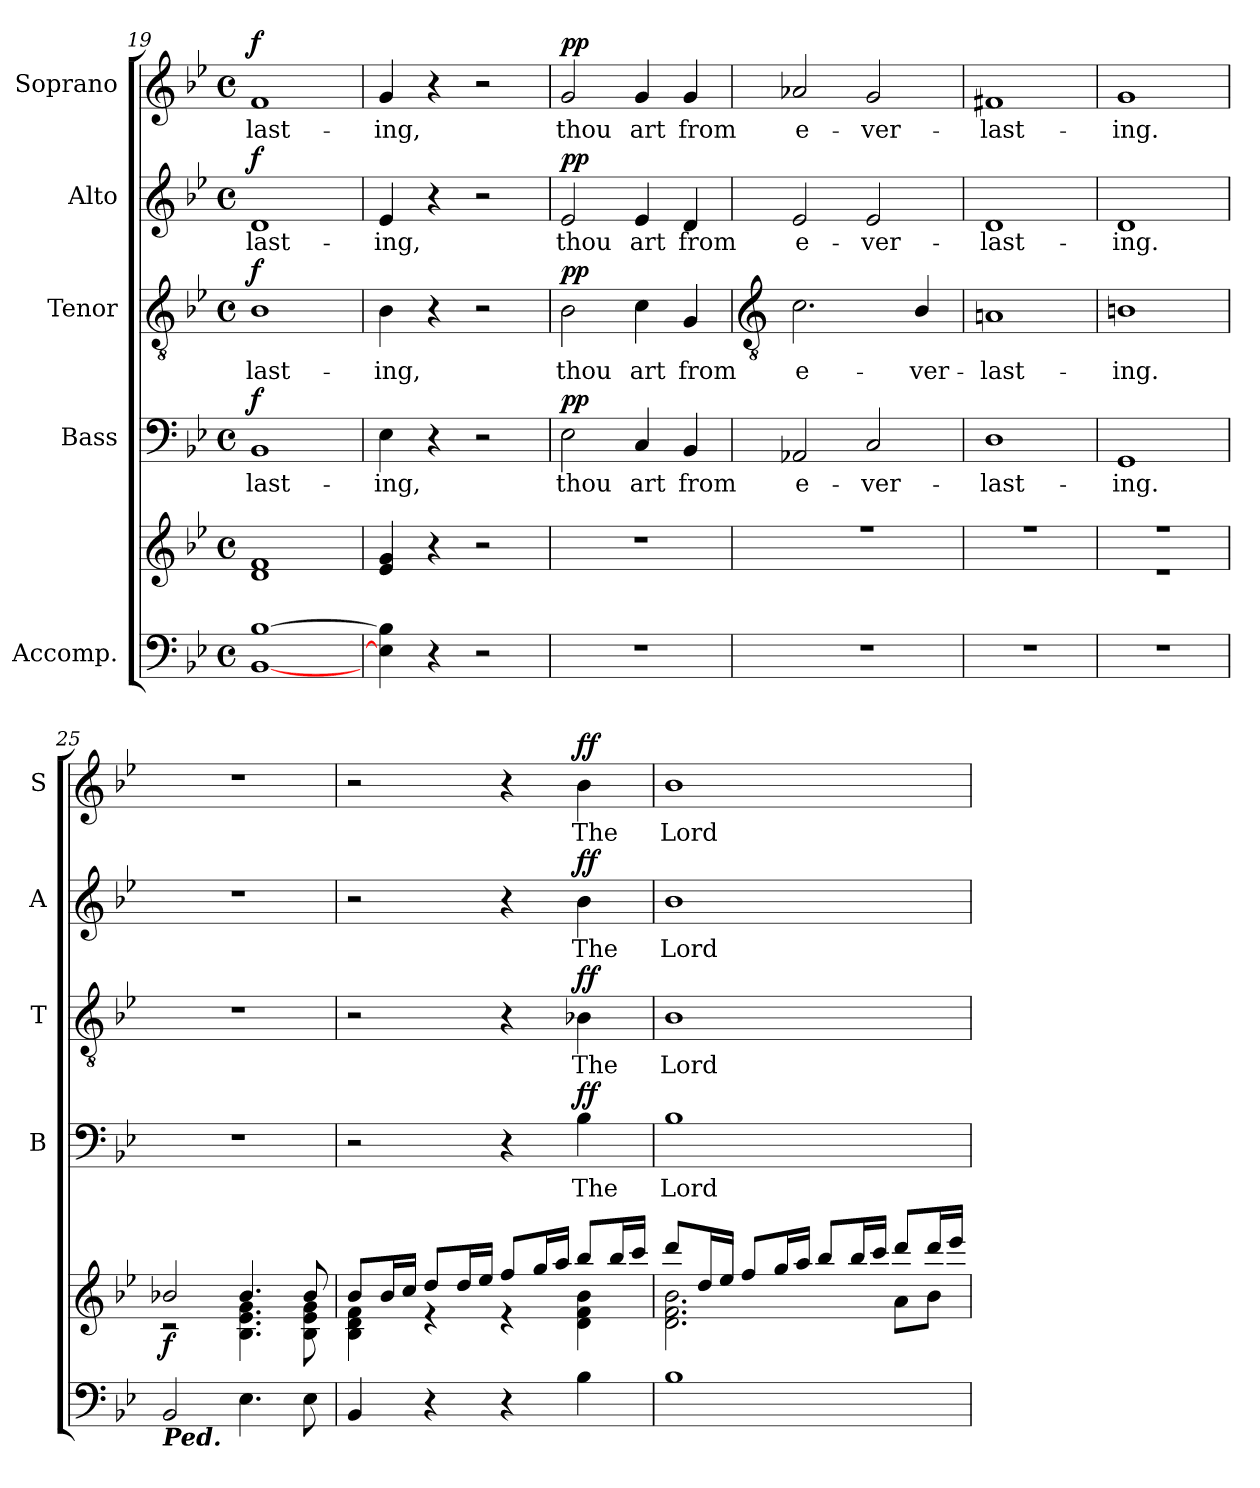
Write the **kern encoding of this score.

**kern	**kern	**dynam	**kern	**text	**dynam	**kern	**text	**dynam	**kern	**text	**dynam	**kern	**text	**dynam
*part5	*part5	*part5	*part4	*part4	*part4	*part3	*part3	*part3	*part2	*part2	*part2	*part1	*part1	*part1
*staff6	*staff5	*staff5/6	*staff4	*staff4	*staff4	*staff3	*staff3	*staff3	*staff2	*staff2	*staff2	*staff1	*staff1	*staff1
*I"Accomp.	*	*	*I"Bass	*	*	*I"Tenor	*	*	*I"Alto	*	*	*I"Soprano	*	*
*	*	*	*I'B	*	*	*I'T	*	*	*I'A	*	*	*I'S	*	*
*clefF4	*clefG2	*	*clefF4	*	*	*clefGv2	*	*	*clefG2	*	*	*clefG2	*	*
*k[b-e-]	*k[b-e-]	*	*k[b-e-]	*	*	*k[b-e-]	*	*	*k[b-e-]	*	*	*k[b-e-]	*	*
*B-:	*B-:	*	*B-:	*	*	*B-:	*	*	*B-:	*	*	*B-:	*	*
*M4/4	*M4/4	*	*M4/4	*	*	*M4/4	*	*	*M4/4	*	*	*M4/4	*	*
*met(c)	*met(c)	*	*met(c)	*	*	*met(c)	*	*	*met(c)	*	*	*met(c)	*	*
=19	=19	=19	=19	=19	=19	=19	=19	=19	=19	=19	=19	=19	=19	=19
!	!	!	!	!LO:LY:b	!LO:DY:b	!	!LO:LY:b	!LO:DY:b	!	!LO:LY:b	!LO:DY:b	!	!LO:LY:b	!LO:DY:b
[1BB- [1B-	1d 1f	.	1BB-	last-	f	1B-	last-	f	1d	last-	f	1f	last-	f
=20	=20	=20	=20	=20	=20	=20	=20	=20	=20	=20	=20	=20	=20	=20
!	!	!	!	!LO:LY:b	!	!	!LO:LY:b	!	!	!LO:LY:b	!	!	!LO:LY:b	!
4E-] 4B-]	4e- 4g	.	4E-	-ing,	.	4B-	-ing,	.	4e-	-ing,	.	4g	-ing,	.
4r	4r	.	4r	.	.	4r	.	.	4r	.	.	4r	.	.
2r	2r	.	2r	.	.	2r	.	.	2r	.	.	2r	.	.
=21	=21	=21	=21	=21	=21	=21	=21	=21	=21	=21	=21	=21	=21	=21
!	!	!	!	!LO:LY:b	!LO:DY:b	!	!LO:LY:b	!LO:DY:b	!	!LO:LY:b	!LO:DY:b	!	!LO:LY:b	!LO:DY:b
1r	1r	.	2E-	thou	pp	2B-	thou	pp	2e-	thou	pp	2g	thou	pp
!	!	!	!	!LO:LY:b	!	!	!LO:LY:b	!	!	!LO:LY:b	!	!	!LO:LY:b	!
.	.	.	4C	art	.	4c	art	.	4e-	art	.	4g	art	.
!	!	!	!	!LO:LY:b	!	!	!LO:LY:b	!	!	!LO:LY:b	!	!	!LO:LY:b	!
.	.	.	4BB-	from	.	4G	from	.	4d	from	.	4g	from	.
!!LO:LB:g=z
=22	=22	=22	=22	=22	=22	=22	=22	=22	=22	=22	=22	=22	=22	=22
*	*	*	*	*	*	*clefGv2	*	*	*	*	*	*	*	*
*	*^	*	*	*	*	*	*	*	*	*	*	*	*	*
!	!	!	!	!	!LO:LY:b	!	!	!LO:LY:b	!	!	!LO:LY:b	!	!	!LO:LY:b	!
1r	1r	1ryy	.	2AA-X	e-	.	2.c	e-	.	2e-	e-	.	2a-X	e-	.
!	!	!	!	!	!LO:LY:b	!	!	!	!	!	!LO:LY:b	!	!	!LO:LY:b	!
.	.	.	.	2C	-ver-	.	.	.	.	2e-	-ver-	.	2g	-ver-	.
!	!	!	!	!	!	!	!	!LO:LY:b	!	!	!	!	!	!	!
.	.	.	.	.	.	.	4B-/	-ver-	.	.	.	.	.	.	.
=23	=23	=23	=23	=23	=23	=23	=23	=23	=23	=23	=23	=23	=23	=23	=23
!	!	!	!	!	!LO:LY:b	!	!	!LO:LY:b	!	!	!LO:LY:b	!	!	!LO:LY:b	!
1r	1r	1ryy	.	1D	-last-	.	1An	-last-	.	1d	-last-	.	1f#X	-last-	.
=24	=24	=24	=24	=24	=24	=24	=24	=24	=24	=24	=24	=24	=24	=24	=24
!	!	!	!	!	!LO:LY:b	!	!	!LO:LY:b	!	!	!LO:LY:b	!	!	!LO:LY:b	!
1r	1r	1r	.	1GG	-ing.	.	1Bn	-ing.	.	1d	-ing.	.	1g	-ing.	.
=25	=25	=25	=25	=25	=25	=25	=25	=25	=25	=25	=25	=25	=25	=25	=25
!LO:TX:b:Bi:t=Ped.	!	!	!	!	!	!	!	!	!	!	!	!	!	!	!
!	!	!	!LO:DY:b	!	!	!	!	!	!	!	!	!	!	!	!
2BB-	2b-X/	2r	f	1r	.	.	1r	.	.	1r	.	.	1r	.	.
4.E-	4.b-/	4.B-\ 4.e-\ 4.g\	.	.	.	.	.	.	.	.	.	.	.	.	.
8E-	8b-/	8B-\ 8e-\ 8g\	.	.	.	.	.	.	.	.	.	.	.	.	.
=26	=26	=26	=26	=26	=26	=26	=26	=26	=26	=26	=26	=26	=26	=26	=26
4BB-	8b-/L	4B-\ 4d\ 4f\	.	2r	.	.	2r	.	.	2r	.	.	2r	.	.
.	16b-/L	.	.	.	.	.	.	.	.	.	.	.	.	.	.
.	16cc/JJ	.	.	.	.	.	.	.	.	.	.	.	.	.	.
4r	8dd/L	4r	.	.	.	.	.	.	.	.	.	.	.	.	.
.	16dd/L	.	.	.	.	.	.	.	.	.	.	.	.	.	.
.	16ee-/JJ	.	.	.	.	.	.	.	.	.	.	.	.	.	.
4r	8ff/L	4r	.	4r	.	.	4r	.	.	4r	.	.	4r	.	.
.	16gg/L	.	.	.	.	.	.	.	.	.	.	.	.	.	.
.	16aa/JJ	.	.	.	.	.	.	.	.	.	.	.	.	.	.
!	!	!	!	!	!LO:LY:b	!LO:DY:b	!	!LO:LY:b	!LO:DY:b	!	!LO:LY:b	!LO:DY:b	!	!LO:LY:b	!LO:DY:b
4B-	8bb-/L	4d\ 4f\ 4b-\	.	4B-	The	ff	4B-X	The	ff	4b-	The	ff	4b-	The	ff
.	16bb-/L	.	.	.	.	.	.	.	.	.	.	.	.	.	.
.	16ccc/JJ	.	.	.	.	.	.	.	.	.	.	.	.	.	.
=27	=27	=27	=27	=27	=27	=27	=27	=27	=27	=27	=27	=27	=27	=27	=27
!	!	!	!	!	!LO:LY:b	!	!	!LO:LY:b	!	!	!LO:LY:b	!	!	!LO:LY:b	!
1B-	8ddd/L	2.d\ 2.f\ 2.b-\	.	1B-	Lord	.	1B-	Lord	.	1b-	Lord	.	1b-	Lord	.
.	16dd/L	.	.	.	.	.	.	.	.	.	.	.	.	.	.
.	16ee-/JJ	.	.	.	.	.	.	.	.	.	.	.	.	.	.
.	8ff/L	.	.	.	.	.	.	.	.	.	.	.	.	.	.
.	16gg/L	.	.	.	.	.	.	.	.	.	.	.	.	.	.
.	16aa/JJ	.	.	.	.	.	.	.	.	.	.	.	.	.	.
.	8bb-/L	.	.	.	.	.	.	.	.	.	.	.	.	.	.
.	16bb-/L	.	.	.	.	.	.	.	.	.	.	.	.	.	.
.	16ccc/JJ	.	.	.	.	.	.	.	.	.	.	.	.	.	.
.	8ddd/L	8a\L	.	.	.	.	.	.	.	.	.	.	.	.	.
.	16ddd/L	8b-\J	.	.	.	.	.	.	.	.	.	.	.	.	.
.	16eee-/JJ	.	.	.	.	.	.	.	.	.	.	.	.	.	.
*	*v	*v	*	*	*	*	*	*	*	*	*	*	*	*	*
=	=	=	=	=	=	=	=	=	=	=	=	=	=	=
*-	*-	*-	*-	*-	*-	*-	*-	*-	*-	*-	*-	*-	*-	*-
